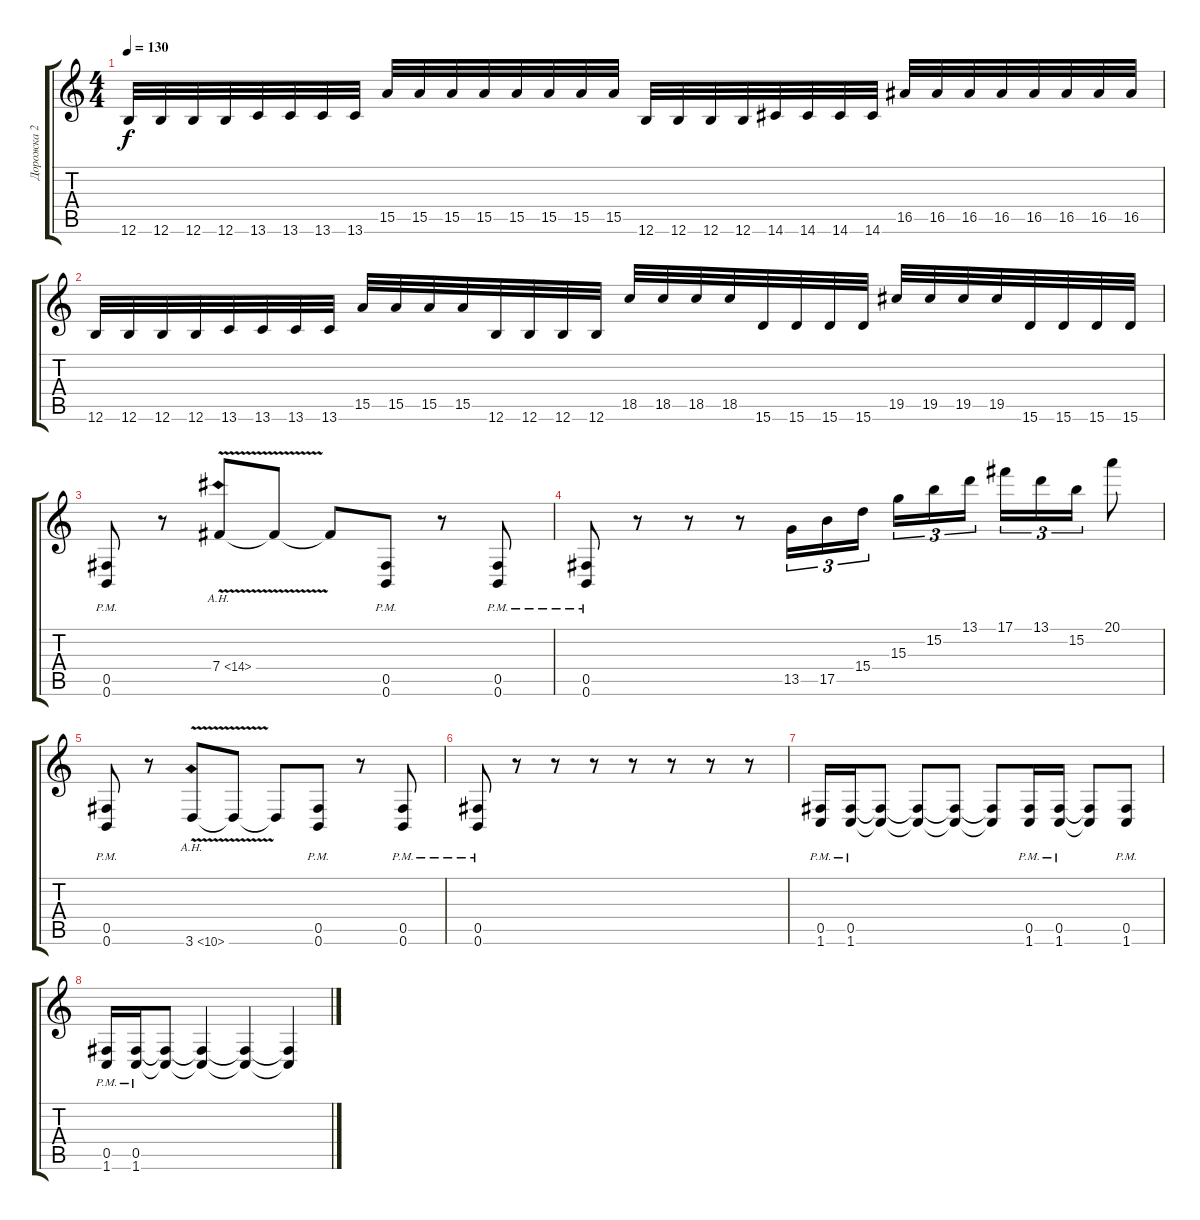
\track ("Дорожка 2" "Дорожка 2") {instrument distortionguitar}
\staff {score tabs}
\tuning (Db4 Ab3 E3 B2 Gb2 B1) {hide}
\ts (4 4)
\tempo 130
\clef g2
\ks c
12.6.32{dy f} 12.6.32 12.6.32 12.6.32 13.6.32 13.6.32 13.6.32 13.6.32 15.5.32 15.5.32 15.5.32 15.5.32 15.5.32 15.5.32 15.5.32 15.5.32 12.6.32 12.6.32 12.6.32 12.6.32 14.6.32 14.6.32 14.6.32 14.6.32 16.5.32 16.5.32 16.5.32 16.5.32 16.5.32 16.5.32 16.5.32 16.5.32 |
12.6.32 12.6.32 12.6.32 12.6.32 13.6.32 13.6.32 13.6.32 13.6.32 15.5.32 15.5.32 15.5.32 15.5.32 12.6.32 12.6.32 12.6.32 12.6.32 18.5.32 18.5.32 18.5.32 18.5.32 15.6.32 15.6.32 15.6.32 15.6.32 19.5.32 19.5.32 19.5.32 19.5.32 15.6.32 15.6.32 15.6.32 15.6.32 |
(0.5{pm} 0.6).8 r.8 7.4{ah 7 v}.8 7.4{t}.8 7.4{t}.8 (0.5{pm} 0.6).8 r.8 (0.5{pm} 0.6).8 |
(0.5{pm} 0.6).8 r.8 r.8 r.8 13.5.16{tu (3 2)} 17.5.16{tu (3 2)} 15.4.16{tu (3 2)} 15.3.16{tu (3 2)} 15.2.16{tu (3 2)} 13.1.16{tu (3 2)} 17.1.16{tu (3 2)} 13.1.16{tu (3 2)} 15.2.16{tu (3 2)} 20.1.8 |
(0.5{pm} 0.6).8 r.8 3.6{ah 7 v}.8 3.6{t}.8 3.6{t}.8 (0.5{pm} 0.6).8 r.8 (0.5{pm} 0.6).8 |
(0.5{pm} 0.6).8 r.8 r.8 r.8 r.8 r.8 r.8 r.8 |
(0.5{pm} 1.6).16 (0.5{pm} 1.6).16 (0.5{t} 1.6{t}).8 (0.5{t} 1.6{t}).8 (0.5{t} 1.6{t}).8 (0.5{t} 1.6{t}).8 (0.5{pm} 1.6).16 (0.5{pm} 1.6).16 (0.5{t} 1.6{t}).8 (0.5{pm} 1.6).8 |
(0.5{pm} 1.6).16 (0.5{pm} 1.6).16 (0.5{t} 1.6{t}).8 (0.5{t} 1.6{t}).4 (0.5{t} 1.6{t}).4 (0.5{t} 1.6{t}).4
